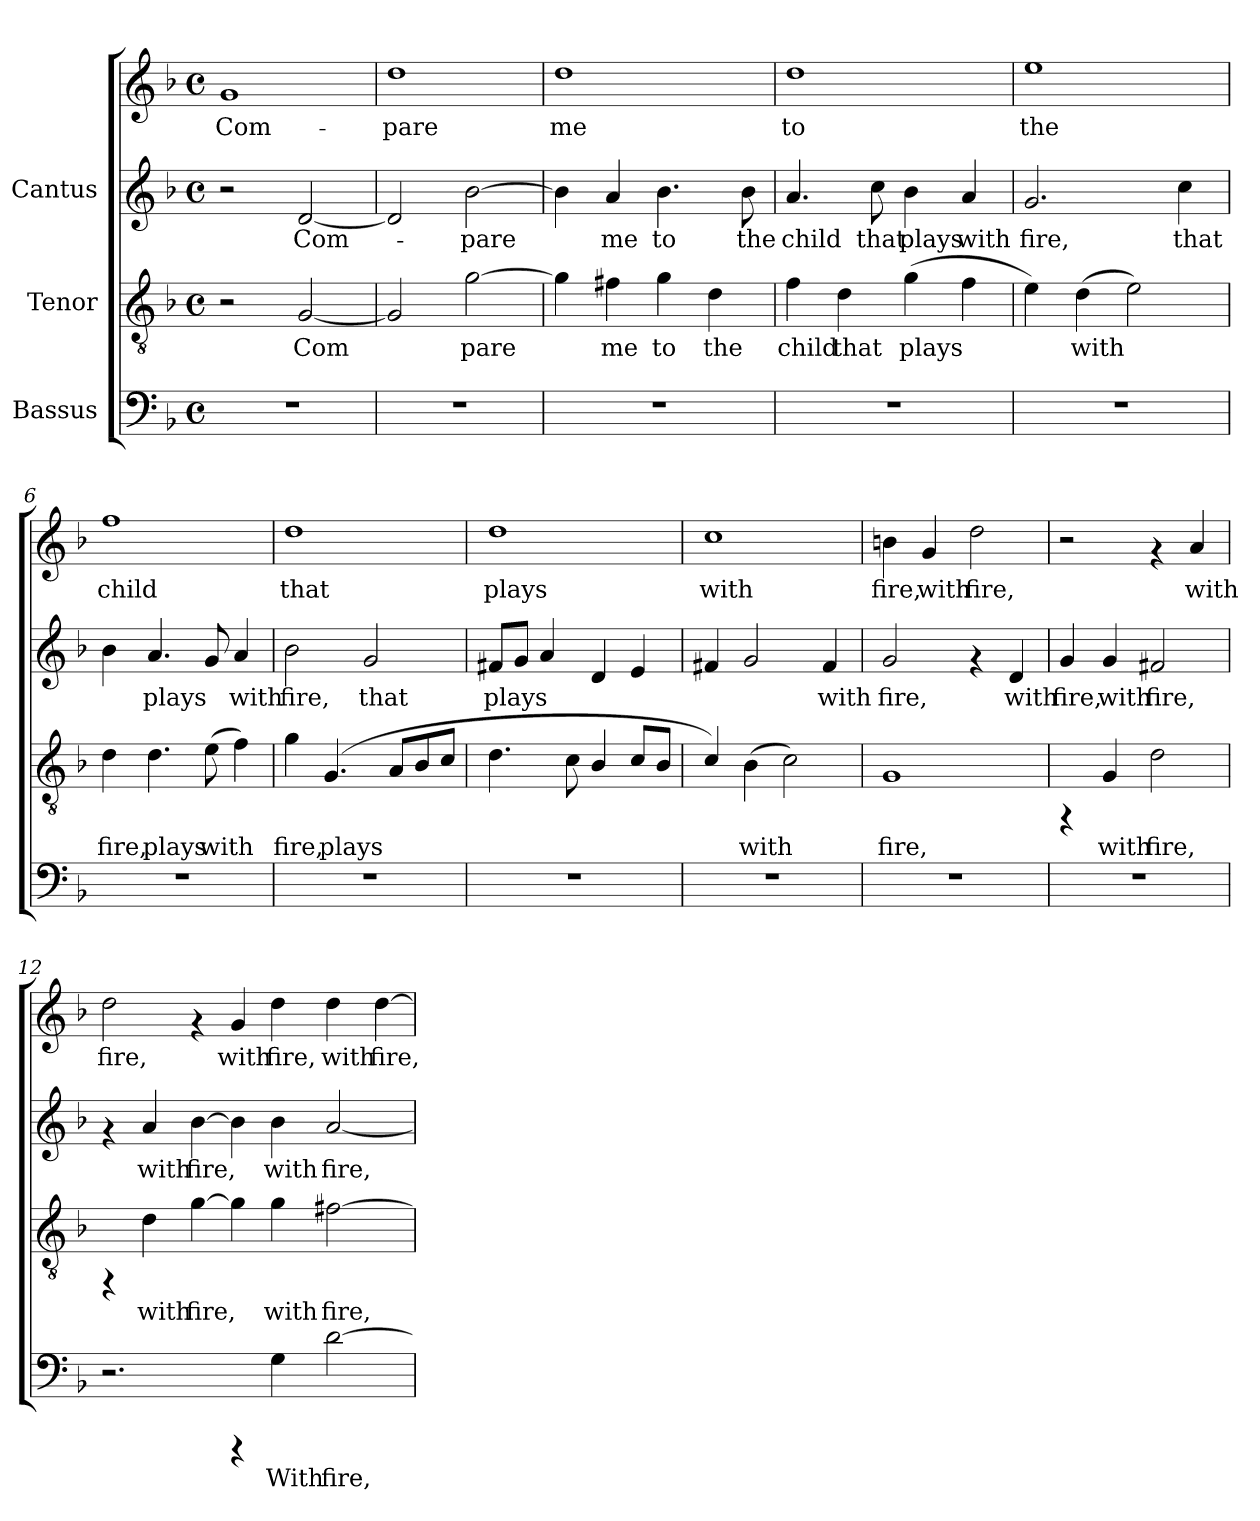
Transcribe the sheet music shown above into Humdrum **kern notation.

**kern	**text	**kern	**text	**kern	**text	**kern	**text
*part3	*part3	*part2	*part2	*part1	*part1	*part1	*part1
*staff4	*staff4	*staff3	*staff3	*staff2	*staff2	*staff1	*staff1
*I"Bassus	*	*I"Tenor	*	*I"Cantus	*	*	*
!!LO:PB:g=z
*stria5	*	*stria5	*	*stria5	*	*stria5	*
*clefF4	*	*clefGv2	*	*clefG2	*	*clefG2	*
*k[b-]	*	*k[b-]	*	*k[b-]	*	*k[b-]	*
*F:	*	*F:	*	*F:	*	*F:	*
*M4/4	*	*M4/4	*	*M4/4	*	*M4/4	*
*met(c)	*	*met(c)	*	*met(c)	*	*met(c)	*
*MM144	*	*MM144	*	*MM144	*	*MM144	*
=1	=1	=1	=1	=1	=1	=1	=1
!	!	!	!	!	!	!	!LO:LY:b:cj
1r	.	2r	.	2r	.	1g	Com-
!	!	!	!LO:LY:b:cj	!	!LO:LY:b:cj	!	!
.	.	[<2G/	Com-	[<2d/	-Com-	.	.
=2	=2	=2	=2	=2	=2	=2	=2
!	!	!	!LO:LY:b:cj	!	!LO:LY:b:cj	!	!LO:LY:b:cj
1r	.	2G/]	-	2d/]	.	1dd	-pare
!	!	!	!LO:LY:b:cj	!	!LO:LY:b:cj	!	!
.	.	[>2g\	pare	[>2b-\	pare	.	.
=3	=3	=3	=3	=3	=3	=3	=3
!	!	!	!LO:LY:b:cj	!	!LO:LY:b:cj	!	!LO:LY:b:cj
1r	.	4g\]	.	4b-\]	.	1dd	me
!	!	!	!LO:LY:b:cj	!	!LO:LY:b:cj	!	!
.	.	4f#X\	me	4a/	me	.	.
!	!	!	!LO:LY:b:cj	!	!LO:LY:b:cj	!	!
.	.	4g\	to	4.b-\	to	.	.
!	!	!	!LO:LY:b:cj	!	!	!	!
.	.	4d\	the	.	.	.	.
!	!	!	!	!	!LO:LY:b:cj	!	!
.	.	.	.	8b-\	the	.	.
=4	=4	=4	=4	=4	=4	=4	=4
!	!	!	!LO:LY:b:cj	!	!LO:LY:b:cj	!	!LO:LY:b:cj
1r	.	4f\	child	4.a/	child	1dd	to
!	!	!	!LO:LY:b:cj	!	!	!	!
.	.	4d\	that	.	.	.	.
!	!	!	!	!	!LO:LY:b:cj	!	!
.	.	.	.	8cc\	that	.	.
!	!	!	!LO:LY:b:cj	!	!LO:LY:b:cj	!	!
.	.	(>4g\	plays	4b-\	plays	.	.
!	!	!	!LO:LY:b:cj	!	!LO:LY:b:cj	!	!
.	.	4f\	.	4a/	with	.	.
=5	=5	=5	=5	=5	=5	=5	=5
!	!	!	!LO:LY:b:cj	!	!LO:LY:b:cj	!	!LO:LY:b:cj
1r	.	4e\)	.	2.g/	fire,	1ee	the
!	!	!	!LO:LY:b:cj	!	!	!	!
.	.	(>4d\	with	.	.	.	.
!	!	!	!LO:LY:b:cj	!	!	!	!
.	.	2e\)	.	.	.	.	.
!	!	!	!	!	!LO:LY:b:cj	!	!
.	.	.	.	4cc\	that	.	.
!!LO:LB:g=z
=6	=6	=6	=6	=6	=6	=6	=6
!	!	!	!LO:LY:b:cj	!	!LO:LY:b:cj	!	!LO:LY:b:cj
1r	.	4d\	fire,	4b-\	.	1ff	child
!	!	!	!LO:LY:b:cj	!	!LO:LY:b:cj	!	!
.	.	4.d\	plays	4.a/	plays	.	.
!	!	!	!LO:LY:b:cj	!	!LO:LY:b:cj	!	!
.	.	(>8e\	with	8g/	.	.	.
!	!	!	!LO:LY:b:cj	!	!LO:LY:b:cj	!	!
.	.	4f\)	.	4a/	with	.	.
=7	=7	=7	=7	=7	=7	=7	=7
!	!	!	!LO:LY:b:cj	!	!LO:LY:b:cj	!	!LO:LY:b:cj
1r	.	4g\	fire,	2b-\	fire,	1dd	that
!	!	!	!LO:LY:b:cj	!	!	!	!
.	.	(<4.G/	plays	.	.	.	.
!	!	!	!	!	!LO:LY:b:cj	!	!
.	.	.	.	2g/	that	.	.
!	!	!	!LO:LY:b:cj	!	!	!	!
.	.	8A/L	.	.	.	.	.
!	!	!	!LO:LY:b:cj	!	!	!	!
.	.	8B-/	.	.	.	.	.
!	!	!	!LO:LY:b:cj	!	!	!	!
.	.	8c/J	.	.	.	.	.
=8	=8	=8	=8	=8	=8	=8	=8
!	!	!	!	!	!LO:LY:b:cj	!	!LO:LY:b:cj
1r	.	4.d\	.	8f#X/L	plays	1dd	plays
!	!	!	!	!	!LO:LY:b:cj	!	!
.	.	.	.	8g/J	.	.	.
!	!	!	!	!	!LO:LY:b:cj	!	!
.	.	.	.	4a/	.	.	.
.	.	8c\	.	.	.	.	.
!	!	!	!	!	!LO:LY:b:cj	!	!
.	.	4B-/	.	4d/	.	.	.
!	!	!	!	!	!LO:LY:b:cj	!	!
.	.	8c/L	.	4e/	.	.	.
.	.	8B-/J	.	.	.	.	.
=9	=9	=9	=9	=9	=9	=9	=9
!	!	!	!LO:LY:b:cj	!	!LO:LY:b:cj	!	!LO:LY:b:cj
1r	.	4c/)	.	4f#X/	.	1cc	with
!	!	!	!LO:LY:b:cj	!	!LO:LY:b:cj	!	!
.	.	(>4B-\	with	2g/	.	.	.
!	!	!	!LO:LY:b:cj	!	!	!	!
.	.	2c\)	.	.	.	.	.
!	!	!	!	!	!LO:LY:b:cj	!	!
.	.	.	.	4f#/	with	.	.
=10	=10	=10	=10	=10	=10	=10	=10
!	!	!	!LO:LY:b:cj	!	!LO:LY:b:cj	!	!LO:LY:b:cj
1r	.	1G	fire,	2g/	fire,	4bn\	fire,
!	!	!	!	!	!	!	!LO:LY:b:cj
.	.	.	.	.	.	4g/	with
!	!	!	!	!	!	!	!LO:LY:b:cj
.	.	.	.	4rf	.	2dd\	fire,
!	!	!	!	!	!LO:LY:b:cj	!	!
.	.	.	.	4d/	with	.	.
!!LO:LB:g=z
=11	=11	=11	=11	=11	=11	=11	=11
!	!	!	!	!	!LO:LY:b:cj	!	!
1r	.	4rFF	.	4g/	fire,	2r	.
!	!	!	!LO:LY:b:cj	!	!LO:LY:b:cj	!	!
.	.	4G/	with	4g/	with	.	.
!	!	!	!LO:LY:b:cj	!	!LO:LY:b:cj	!	!
.	.	2d\	fire,	2f#X/	fire,	4rf	.
!	!	!	!	!	!	!	!LO:LY:b:cj
.	.	.	.	.	.	4a/	with
=12	=12	=12	=12	=12	=12	=12	=12
!	!	!	!	!	!	!	!LO:LY:b:cj
2.r	.	4rFF	.	4rf	.	2dd\	fire,
!	!	!	!LO:LY:b:cj	!	!LO:LY:b:cj	!	!
.	.	4d\	with	4a/	with	.	.
!	!	!	!LO:LY:b:cj	!	!LO:LY:b:cj	!	!
.	.	[>4g\	fire,	[>4b-\	fire,	4rf	.
!	!	!	!LO:LY:b:cj	!	!LO:LY:b:cj	!	!LO:LY:b:cj
4rCCC	.	4g\]	.	4b-\]	.	4g/	with
!	!LO:LY:b:cj	!	!LO:LY:b:cj	!	!LO:LY:b:cj	!	!LO:LY:b:cj
4G\	With	4g\	with	4b-\	with	4dd\	fire,
!	!LO:LY:b:cj	!	!LO:LY:b:cj	!	!LO:LY:b:cj	!	!LO:LY:b:cj
[>2d\	fire,	[>2f#X\	fire,	[<2a/	fire,	4dd\	with
!	!	!	!	!	!	!	!LO:LY:b:cj
.	.	.	.	.	.	[>4dd\	fire,
=	=	=	=	=	=	=	=
*-	*-	*-	*-	*-	*-	*-	*-
